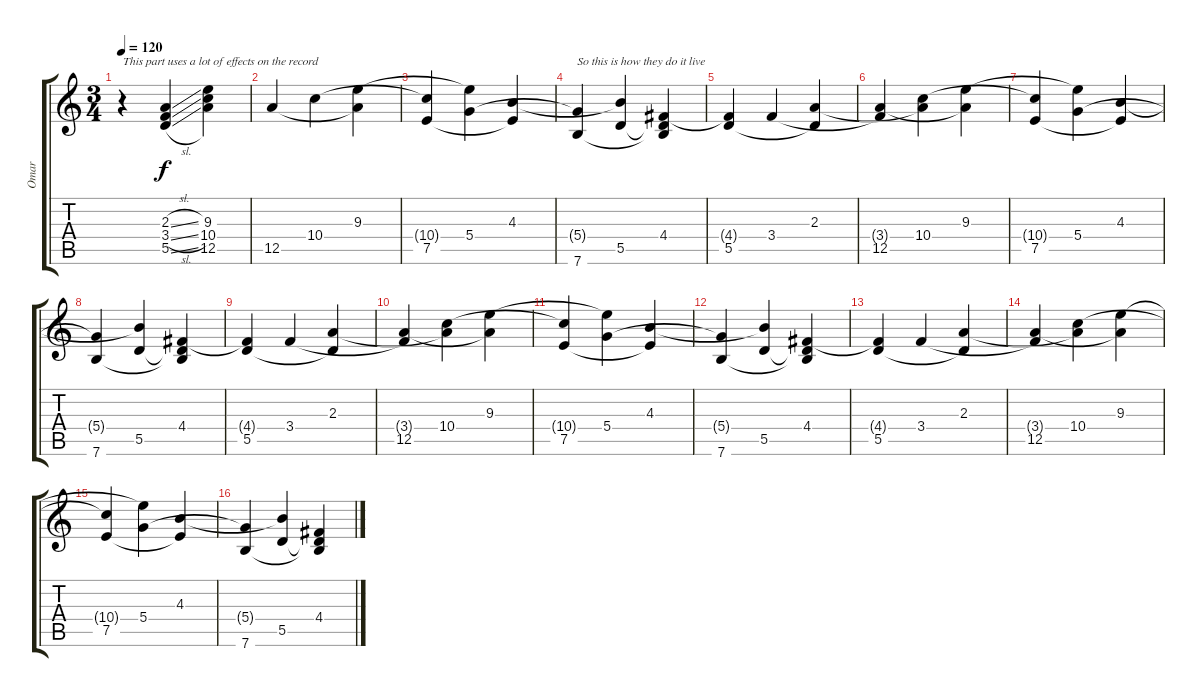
\track ("Omar" "Omar") {instrument overdrivenguitar}
\staff {score tabs}
\tuning (E4 B3 G3 D3 A2 E2) {hide}
\ts (3 4)
\tempo 120
\clef g2
\ks c
r.4{txt "This part uses a lot of effects on the record" dy f} (2.3{sl} 3.4{sl} 5.5{sl}).4 (9.3 10.4 12.5).4 |
12.5.4 10.4.4 (9.3 12.5{t}).4 |
(10.4{t} 7.5).4 (9.3{t} 5.4).4 (4.3 7.5{t}).4 |
(5.4{t} 7.6).4{txt "So this is how they do it live"} (4.3{t} 5.5).4 (4.4 5.5{t} 7.6{t}).4 |
(4.4{t} 5.5).4 3.4.4 (2.3 5.5{t}).4 |
(3.4{t} 12.5).4 (2.3{t} 10.4).4 (9.3 12.5{t}).4 |
(10.4{t} 7.5).4 (9.3{t} 5.4).4 (4.3 7.5{t}).4 |
(5.4{t} 7.6).4 (4.3{t} 5.5).4 (4.4 5.5{t} 7.6{t}).4 |
(4.4{t} 5.5).4 3.4.4 (2.3 5.5{t}).4 |
(3.4{t} 12.5).4 (2.3{t} 10.4).4 (9.3 12.5{t}).4 |
(10.4{t} 7.5).4 (9.3{t} 5.4).4 (4.3 7.5{t}).4 |
(5.4{t} 7.6).4 (4.3{t} 5.5).4 (4.4 5.5{t} 7.6{t}).4 |
(4.4{t} 5.5).4 3.4.4 (2.3 5.5{t}).4 |
(3.4{t} 12.5).4 (2.3{t} 10.4).4 (9.3 12.5{t}).4 |
(10.4{t} 7.5).4 (9.3{t} 5.4).4 (4.3 7.5{t}).4 |
(5.4{t} 7.6).4 (4.3{t} 5.5).4 (4.4 5.5{t} 7.6{t}).4
